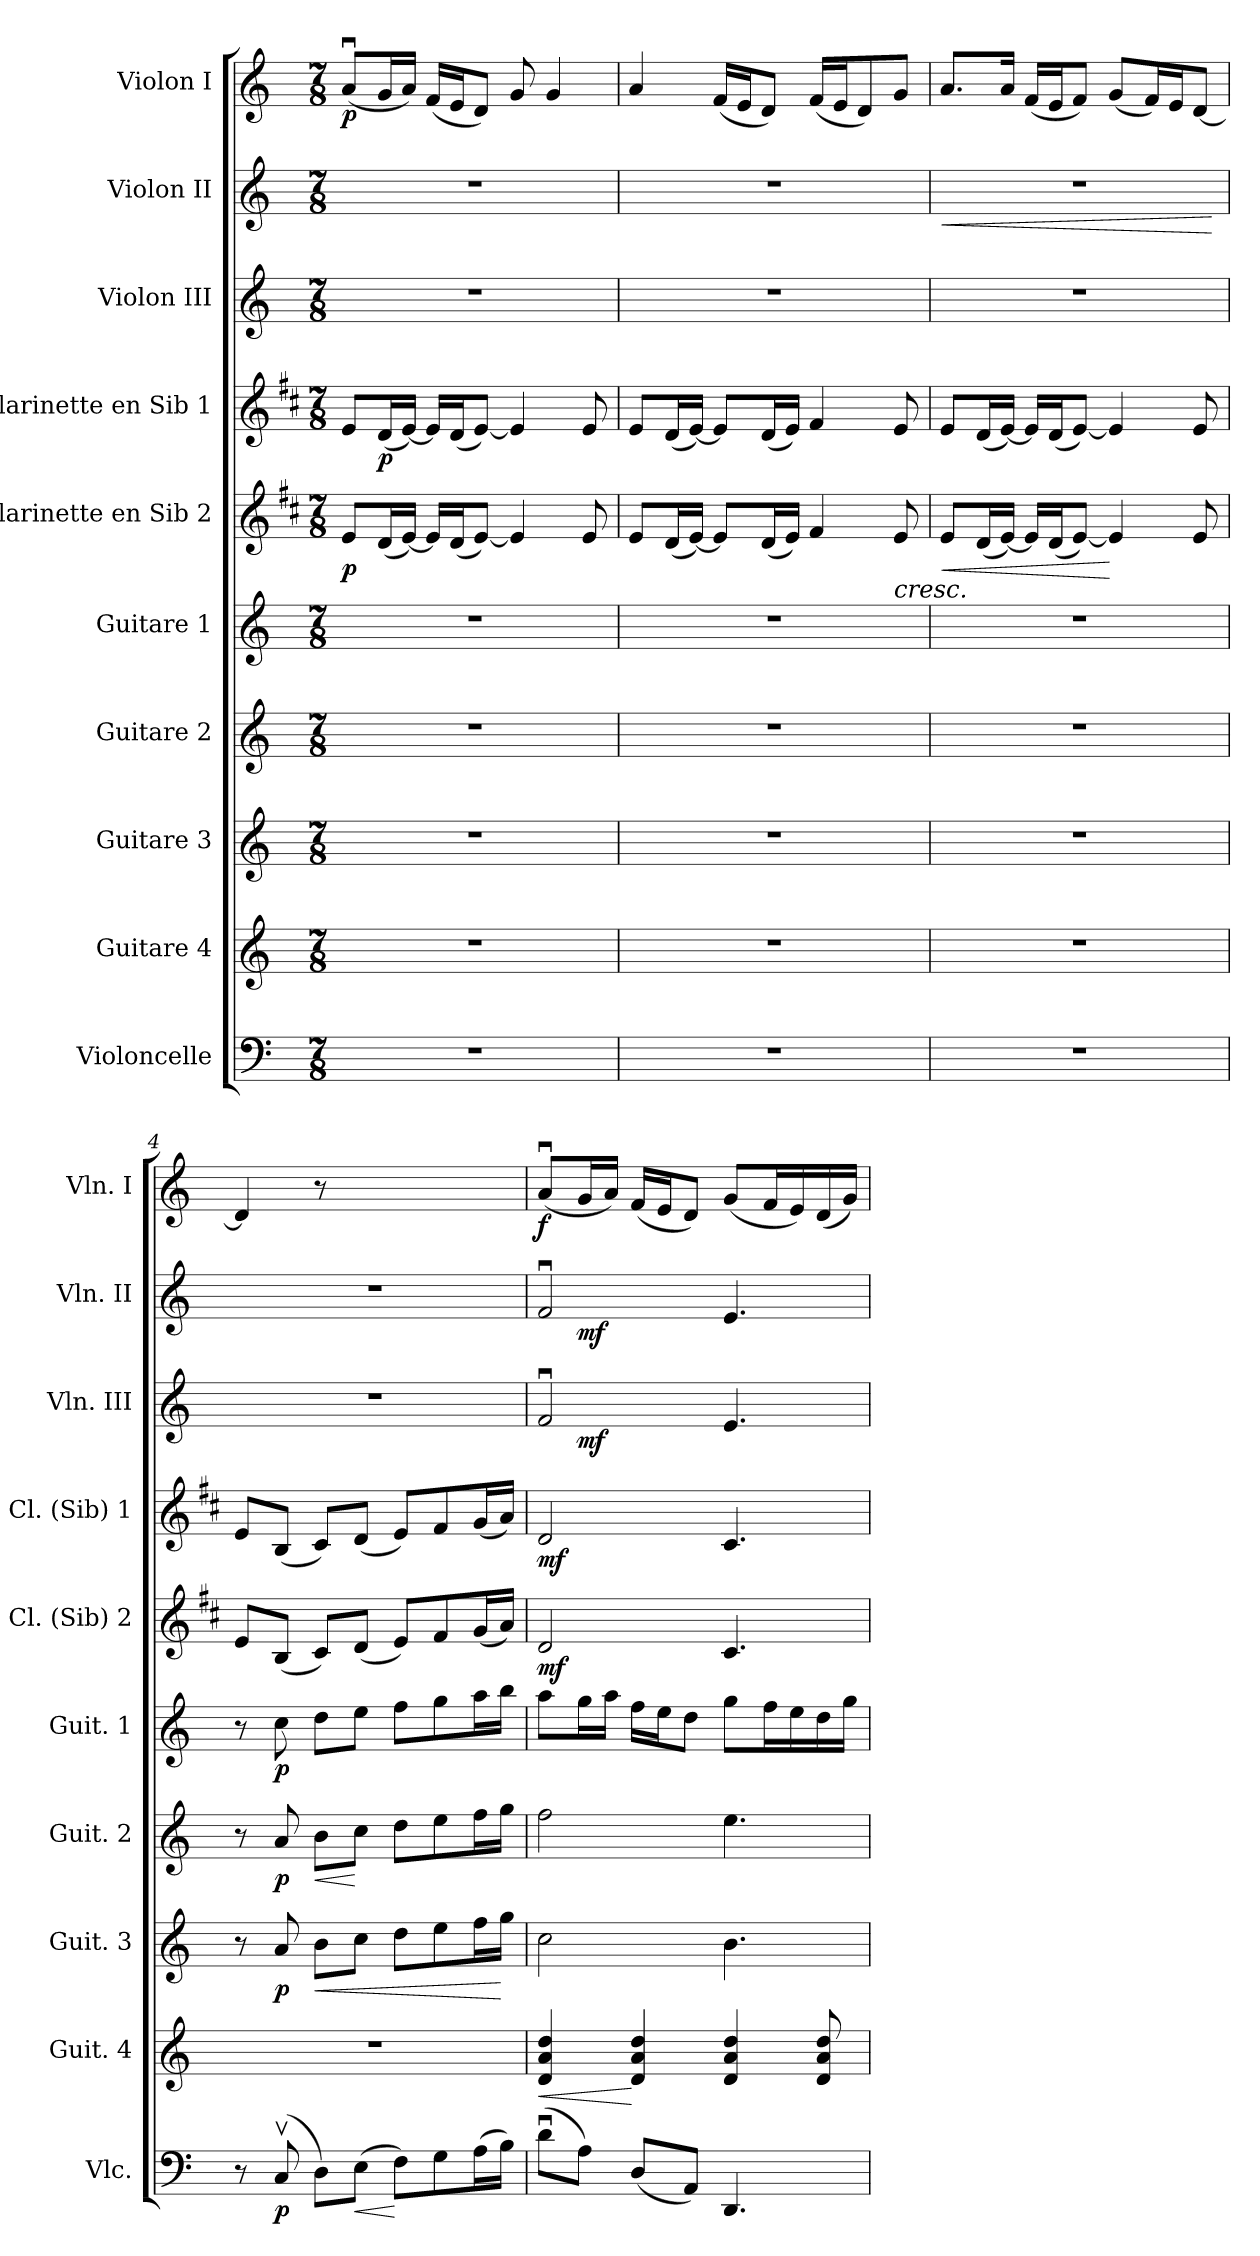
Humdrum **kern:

**kern	**dynam	**kern	**dynam	**kern	**dynam	**kern	**dynam	**kern	**dynam	**kern	**dynam	**kern	**dynam	**kern	**dynam	**kern	**dynam	**kern	**dynam
*part10	*part10	*part9	*part9	*part8	*part8	*part7	*part7	*part6	*part6	*part5	*part5	*part4	*part4	*part3	*part3	*part2	*part2	*part1	*part1
*staff10	*staff10	*staff9	*staff9	*staff8	*staff8	*staff7	*staff7	*staff6	*staff6	*staff5	*staff5	*staff4	*staff4	*staff3	*staff3	*staff2	*staff2	*staff1	*staff1
*I"Violoncelle	*	*I"Guitare 4	*	*I"Guitare 3	*	*I"Guitare 2	*	*I"Guitare 1	*	*I"Clarinette en Sib 2	*	*I"Clarinette en Sib 1	*	*I"Violon III	*	*I"Violon II	*	*I"Violon I	*
*I'Vlc.	*	*I'Guit. 4	*	*I'Guit. 3	*	*I'Guit. 2	*	*I'Guit. 1	*	*I'Cl. (Sib) 2	*	*I'Cl. (Sib) 1	*	*I'Vln. III	*	*I'Vln. II	*	*I'Vln. I	*
*clefF4	*	*clefG2	*	*clefG2	*	*clefG2	*	*clefG2	*	*clefG2	*	*clefG2	*	*clefG2	*	*clefG2	*	*clefG2	*
*	*	*ITrd7c12	*	*ITrd7c12	*	*ITrd7c12	*	*ITrd7c12	*	*ITrd1c2	*	*ITrd1c2	*	*	*	*	*	*	*
*k[]	*	*k[]	*	*k[]	*	*k[]	*	*k[]	*	*k[]	*	*k[]	*	*k[]	*	*k[]	*	*k[]	*
*C:	*	*C:	*	*C:	*	*C:	*	*C:	*	*C:	*	*C:	*	*C:	*	*C:	*	*C:	*
*M7/8	*	*M7/8	*	*M7/8	*	*M7/8	*	*M7/8	*	*M7/8	*	*M7/8	*	*M7/8	*	*M7/8	*	*M7/8	*
=1	=1	=1	=1	=1	=1	=1	=1	=1	=1	=1	=1	=1	=1	=1	=1	=1	=1	=1	=1
!	!	!	!	!	!	!	!	!	!	!	!LO:DY:b	!	!	!	!	!	!	!	!LO:DY:b
2..r	.	2..r	.	2..r	.	2..r	.	2..r	.	8d/L	p	8d/L	.	2..r	.	2..r	.	(<8au>/L	p
!	!	!	!	!	!	!	!	!	!	!	!	!	!LO:DY:b	!	!	!	!	!	!
.	.	.	.	.	.	.	.	.	.	(<16c/L	.	(<16c/L	p	.	.	.	.	16g/L	.
.	.	.	.	.	.	.	.	.	.	[16d/JJ)	.	[16d/JJ)	.	.	.	.	.	16a/JJ)	.
.	.	.	.	.	.	.	.	.	.	16d/LL]	.	16d/LL]	.	.	.	.	.	(<16f/LL	.
.	.	.	.	.	.	.	.	.	.	(<16c/J	.	(<16c/J	.	.	.	.	.	16e/J	.
.	.	.	.	.	.	.	.	.	.	[8d/J)	.	[8d/J)	.	.	.	.	.	8d/J)	.
.	.	.	.	.	.	.	.	.	.	4d/]	.	4d/]	.	.	.	.	.	8g/	.
.	.	.	.	.	.	.	.	.	.	.	.	.	.	.	.	.	.	4g/	.
.	.	.	.	.	.	.	.	.	.	8d/	.	8d/	.	.	.	.	.	.	.
=2	=2	=2	=2	=2	=2	=2	=2	=2	=2	=2	=2	=2	=2	=2	=2	=2	=2	=2	=2
2..r	.	2..r	.	2..r	.	2..r	.	2..r	.	8d/L	.	8d/L	.	2..r	.	2..r	.	4a/	.
.	.	.	.	.	.	.	.	.	.	(<16c/L	.	(<16c/L	.	.	.	.	.	.	.
.	.	.	.	.	.	.	.	.	.	[16d/JJ)	.	[16d/JJ)	.	.	.	.	.	.	.
.	.	.	.	.	.	.	.	.	.	8d/L]	.	8d/L]	.	.	.	.	.	(<16f/LL	.
.	.	.	.	.	.	.	.	.	.	.	.	.	.	.	.	.	.	16e/J	.
.	.	.	.	.	.	.	.	.	.	(<16c/L	.	(<16c/L	.	.	.	.	.	8d/J)	.
.	.	.	.	.	.	.	.	.	.	16d/JJ)	.	16d/JJ)	.	.	.	.	.	.	.
.	.	.	.	.	.	.	.	.	.	4e/	.	4e/	.	.	.	.	.	(<16f/LL	.
.	.	.	.	.	.	.	.	.	.	.	.	.	.	.	.	.	.	16e/J	.
.	.	.	.	.	.	.	.	.	.	.	.	.	.	.	.	.	.	8d/)	.
!	!	!	!	!	!	!	!	!	!	!	!LO:HP:b	!	!	!	!	!	!	!	!
.	.	.	.	.	.	.	.	.	.	8d/	<	8d/	.	.	.	.	.	8g/J	.
=3	=3	=3	=3	=3	=3	=3	=3	=3	=3	=3	=3	=3	=3	=3	=3	=3	=3	=3	=3
!	!	!	!	!	!	!	!	!	!	!	!LO:HP:b	!	!	!	!	!	!LO:HP:b	!	!
2..r	.	2..r	.	2..r	.	2..r	.	2..r	.	8d/L	<	8d/L	.	2..r	.	2..r	<	8.a/L	.
.	.	.	.	.	.	.	.	.	.	(<16c/L	.	(<16c/L	.	.	.	.	.	.	.
.	.	.	.	.	.	.	.	.	.	[16d/JJ)	.	[16d/JJ)	.	.	.	.	.	16a/Jk	.
.	.	.	.	.	.	.	.	.	.	16d/LL]	.	16d/LL]	.	.	.	.	.	(<16f/LL	.
.	.	.	.	.	.	.	.	.	.	(<16c/J	.	(<16c/J	.	.	.	.	.	16e/J	.
.	.	.	.	.	.	.	.	.	.	[8d/J)	.	[8d/J)	.	.	.	.	.	8f/J)	.
.	.	.	.	.	.	.	.	.	.	4d/]	[	4d/]	.	.	.	.	.	(<8g/L	.
.	.	.	.	.	.	.	.	.	.	.	.	.	.	.	.	.	.	16f/L)	.
.	.	.	.	.	.	.	.	.	.	.	.	.	.	.	.	.	.	16e/J	.
.	.	.	.	.	.	.	.	.	.	8d/	.	8d/	.	.	.	.	.	[8d/J	.
.	.	.	.	.	.	.	.	.	.	.	[	.	.	.	.	.	[	.	.
!!LO:PB:g=z
=4	=4	=4	=4	=4	=4	=4	=4	=4	=4	=4	=4	=4	=4	=4	=4	=4	=4	=4	=4
8r	.	2..r	.	8r	.	8r	.	8r	.	8d/L	.	8d/L	.	2..r	.	2..r	.	4d/]	.
!	!LO:DY:b	!	!	!	!LO:DY:b	!	!LO:DY:b	!	!LO:DY:b	!	!	!	!	!	!	!	!	!	!
(>8Cv>/	p	.	.	8A/	p	8A/	p	8c\	p	(<8A/J	.	(<8A/J	.	.	.	.	.	.	.
!	!	!	!	!	!LO:HP:b	!	!LO:HP:b	!	!	!	!	!	!	!	!	!	!	!	!
8D\L)	.	.	.	8B\L	<	8B\L	<	8d\L	.	8B/L)	.	8B/L)	.	.	.	.	.	8r	.
!	!LO:HP:b	!	!	!	!	!	!	!	!	!	!	!	!	!	!	!	!	!	!
(>8E\J	<	.	.	8c\J	.	8c\J	[	8e\J	.	(<8c/J	.	(<8c/J	.	.	.	.	.	2ryy	.
8F\L)	[	.	.	8d\L	.	8d\L	.	8f\L	.	8d/L)	.	8d/L)	.	.	.	.	.	.	.
8G\	.	.	.	8e\	.	8e\	.	8g\	.	8e/	.	8e/	.	.	.	.	.	.	.
(>16A\L	.	.	.	16f\L	.	16f\L	.	16a\L	.	(<16f/L	.	(<16f/L	.	.	.	.	.	.	.
16B\JJ)	.	.	.	16g\JJ	[	16g\JJ	.	16b\JJ	.	16g/JJ)	.	16g/JJ)	.	.	.	.	.	.	.
=5	=5	=5	=5	=5	=5	=5	=5	=5	=5	=5	=5	=5	=5	=5	=5	=5	=5	=5	=5
!	!	!	!LO:HP:b	!	!	!	!	!	!	!	!LO:DY:b	!	!LO:DY:b	!	!	!	!	!	!LO:DY:b
*	*	*	*	*	*	*	*	*	*	*	*	*	*	*^	*	*^	*	*	*
(>8du>\L	.	4D/ 4A/ 4d/	<	2c\	.	2f\	.	8a\L	.	2c/	mf	2c/	mf	2fu>/	8ryy	.	2fu>/	8ryy	.	(<8au>/L	f
!	!	!	!	!	!	!	!	!	!	!	!	!	!	!	!	!LO:DY:b	!	!	!LO:DY:b	!	!
8A\J)	.	.	.	.	.	.	.	16g\L	.	.	.	.	.	.	2.ryy	mf	.	2.ryy	mf	16g/L	.
.	.	.	.	.	.	.	.	16a\JJ	.	.	.	.	.	.	.	.	.	.	.	16a/JJ)	.
(<8D/L	.	4D/ 4A/ 4d/	[	.	.	.	.	16f\LL	.	.	.	.	.	.	.	.	.	.	.	(<16f/LL	.
.	.	.	.	.	.	.	.	16e\J	.	.	.	.	.	.	.	.	.	.	.	16e/J	.
8AA/J)	.	.	.	.	.	.	.	8d\J	.	.	.	.	.	.	.	.	.	.	.	8d/J)	.
4.DD/	.	4D/ 4A/ 4d/	.	4.B\	.	4.e\	.	8g\L	.	4.B/	.	4.B/	.	4.e/	.	.	4.e/	.	.	(<8g/L	.
.	.	.	.	.	.	.	.	16f\L	.	.	.	.	.	.	.	.	.	.	.	16f/L	.
.	.	.	.	.	.	.	.	16e\	.	.	.	.	.	.	.	.	.	.	.	16e/)	.
.	.	8D/ 8A/ 8d/	.	.	.	.	.	16d\	.	.	.	.	.	.	.	.	.	.	.	(<16d/	.
.	.	.	.	.	.	.	.	16g\JJ	.	.	.	.	.	.	.	.	.	.	.	16g/JJ)	.
*	*	*	*	*	*	*	*	*	*	*	*	*	*	*v	*v	*	*	*	*	*	*
*	*	*	*	*	*	*	*	*	*	*	*	*	*	*	*	*v	*v	*	*	*
=	=	=	=	=	=	=	=	=	=	=	=	=	=	=	=	=	=	=	=
*-	*-	*-	*-	*-	*-	*-	*-	*-	*-	*-	*-	*-	*-	*-	*-	*-	*-	*-	*-
